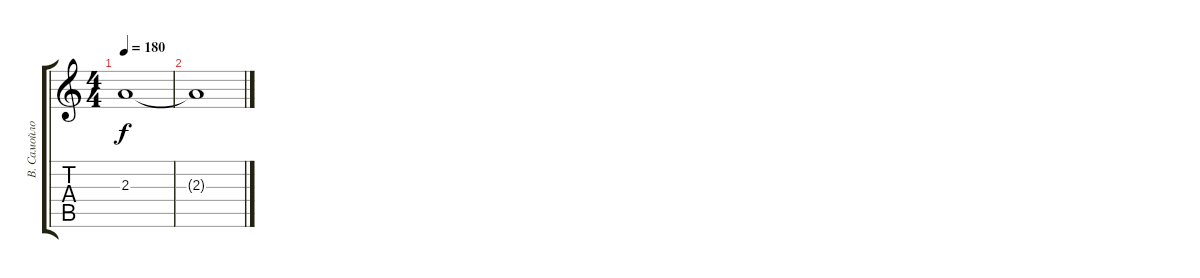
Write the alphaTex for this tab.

\track ("В. Самойлов" "В. Самойло") {instrument distortionguitar}
\staff {score tabs}
\tuning (E4 B3 G3 D3 A2 E2) {hide}
\ts (4 4)
\tempo 180
\clef g2
\ks c
2.3{t}.1{dy f} |
2.3{t}.1
